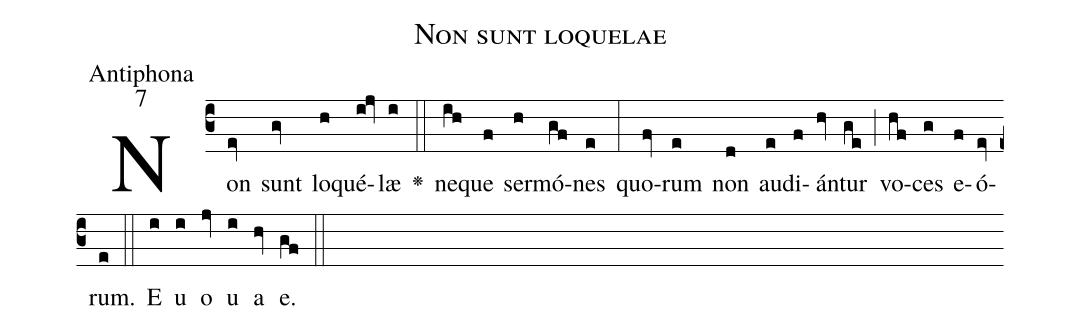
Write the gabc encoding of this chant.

name:Non sunt loquelae;
office-part:Antiphona;
mode:7;
%%
(c3) Non(ev) sunt(gv) lo(h)qué(i!jv)læ(i) <v>\greheightstar</v>(::) ne(ih)que(f) ser(h)mó(gf)nes(e) (:) quo(fv)rum(e) non(d) au(e)di(f)án(hv)tur(ge) (;) vo(hf)ces(g) e(f)ó(ev)rum.(e) (::)  E(i) u(i) o(jv) u(i) a(hv) e.(gf) (::)
